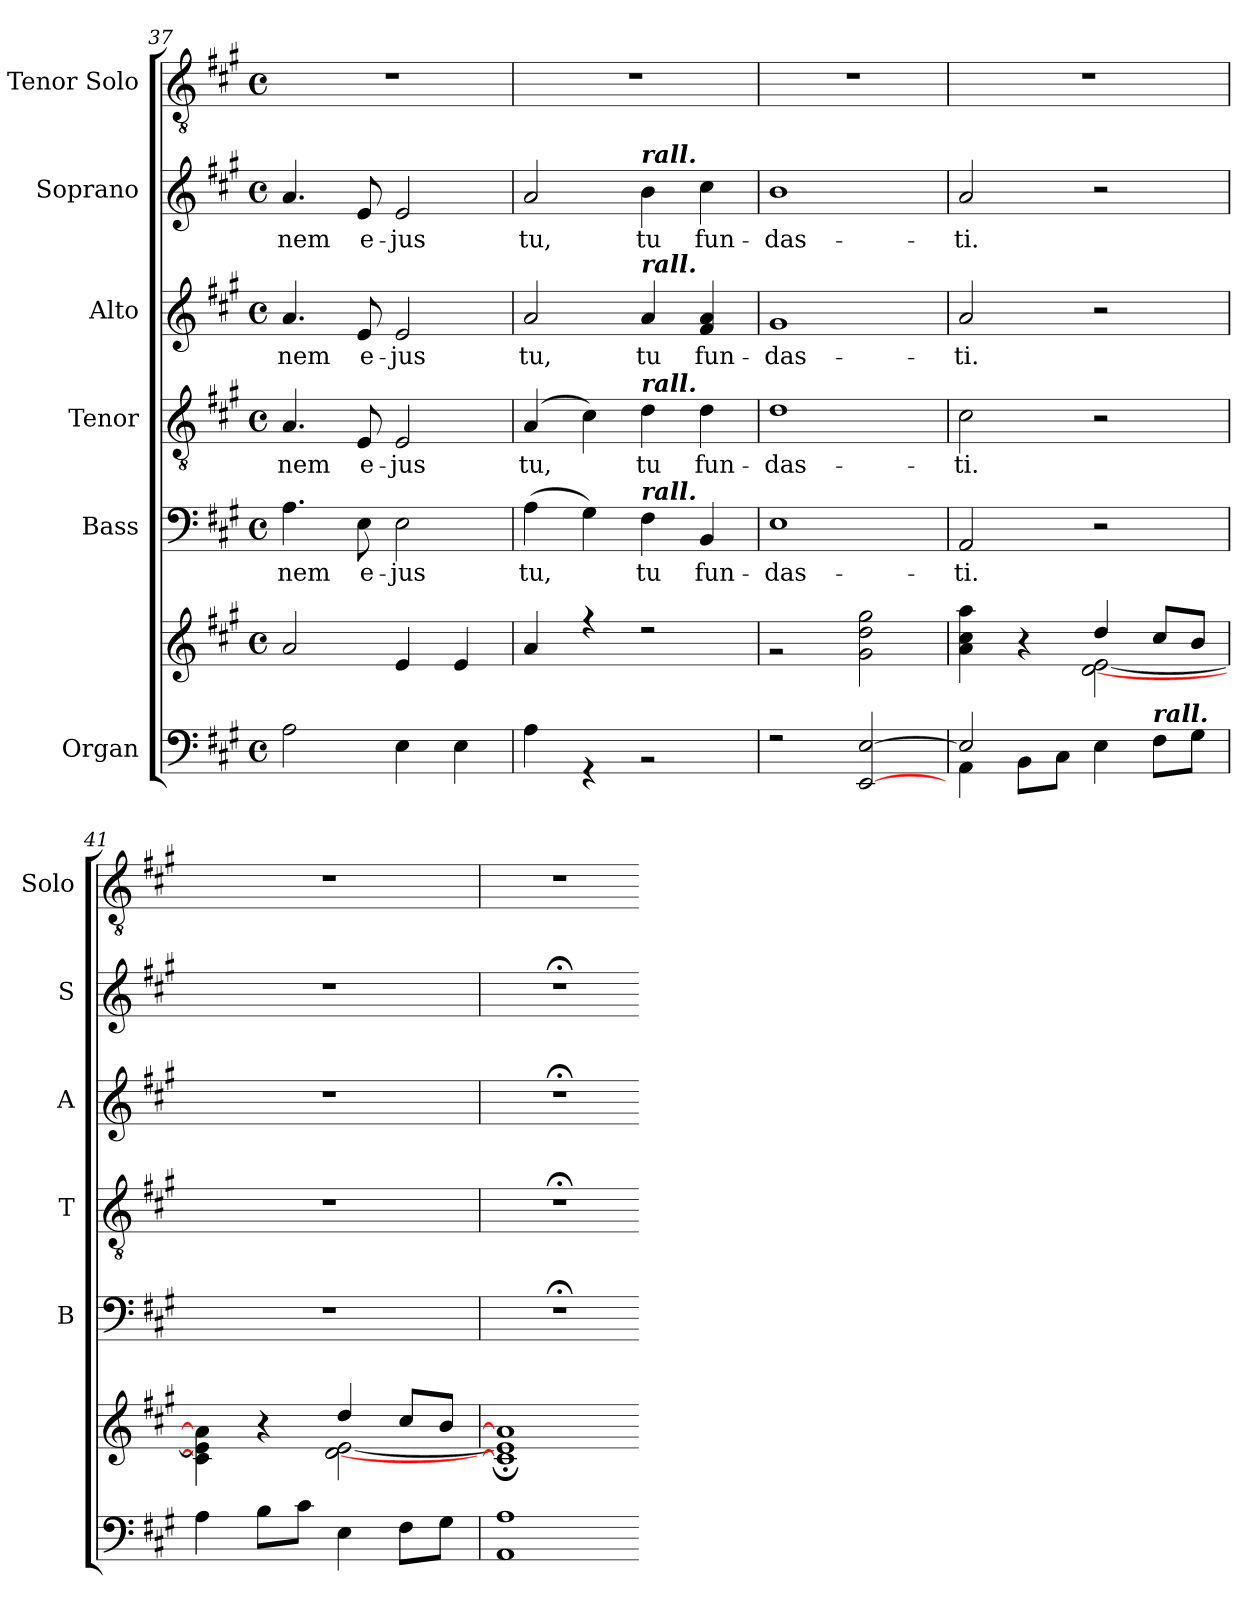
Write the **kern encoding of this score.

**kern	**kern	**kern	**text	**kern	**text	**kern	**text	**kern	**text	**kern
*part6	*part6	*part5	*part5	*part4	*part4	*part3	*part3	*part2	*part2	*part1
*staff7	*staff6	*staff5	*staff5	*staff4	*staff4	*staff3	*staff3	*staff2	*staff2	*staff1
*I"Organ	*	*I"Bass	*	*I"Tenor	*	*I"Alto	*	*I"Soprano	*	*I"Tenor Solo
*	*	*I'B	*	*I'T	*	*I'A	*	*I'S	*	*I'Solo
!!LO:LB:g=z
*clefF4	*clefG2	*clefF4	*	*clefGv2	*	*clefG2	*	*clefG2	*	*clefGv2
*k[f#c#g#]	*k[f#c#g#]	*k[f#c#g#]	*	*k[f#c#g#]	*	*k[f#c#g#]	*	*k[f#c#g#]	*	*k[f#c#g#]
*A:	*A:	*A:	*	*A:	*	*A:	*	*A:	*	*A:
*M4/4	*M4/4	*M4/4	*	*M4/4	*	*M4/4	*	*M4/4	*	*M4/4
*met(c)	*met(c)	*met(c)	*	*met(c)	*	*met(c)	*	*met(c)	*	*met(c)
=37	=37	=37	=37	=37	=37	=37	=37	=37	=37	=37
*^	*^	*	*	*	*	*	*	*	*	*
!	!	!	!	!	!LO:LY:b	!	!LO:LY:b	!	!LO:LY:b	!	!LO:LY:b	!
1ryy	2A\	2a	1ryy	4.A	-nem	4.A	-nem	4.a	-nem	4.a	-nem	1r
!	!	!	!	!	!LO:LY:b	!	!LO:LY:b	!	!LO:LY:b	!	!LO:LY:b	!
.	.	.	.	8E	e-	8E	e-	8e	e-	8e	e-	.
!	!	!	!	!	!LO:LY:b	!	!LO:LY:b	!	!LO:LY:b	!	!LO:LY:b	!
.	4E\	4e	.	2E	-jus	2E	-jus	2e	-jus	2e	-jus	.
.	4E\	4e	.	.	.	.	.	.	.	.	.	.
=38	=38	=38	=38	=38	=38	=38	=38	=38	=38	=38	=38	=38
!	!	!	!	!	!LO:LY:b	!	!LO:LY:b	!	!LO:LY:b	!	!LO:LY:b	!
1ryy	4A\	4a	1ryy	(>4A	tu,	(<4A	tu,	2a	tu,	2a	tu,	1r
.	4r	4r	.	4G#)	.	4c#)	.	.	.	.	.	.
!	!	!	!	!	!	!	!	!	!	!LO:TX:a:Bi:t=rall.	!	!
!	!	!	!	!	!	!	!	!LO:TX:a:Bi:t=rall.	!	!	!	!
!	!	!	!	!	!	!LO:TX:a:Bi:t=rall.	!	!	!	!	!	!
!	!	!	!	!LO:TX:a:Bi:t=rall.	!	!	!	!	!	!	!	!
!	!	!	!	!	!LO:LY:b	!	!LO:LY:b	!	!LO:LY:b	!	!LO:LY:b	!
.	2r	2r	.	4F#	tu	4d	tu	4a	tu	4b	tu	.
!	!	!	!	!	!LO:LY:b	!	!LO:LY:b	!	!LO:LY:b	!	!LO:LY:b	!
.	.	.	.	4BB	fun-	4d	fun-	4f# 4a	fun-	4cc#	fun-	.
=39	=39	=39	=39	=39	=39	=39	=39	=39	=39	=39	=39	=39
!	!	!	!	!	!LO:LY:b	!	!LO:LY:b	!	!LO:LY:b	!	!LO:LY:b	!
2r	1ryy	1ryy	2r	1E	-das-	1d	-das-	1g#	-das-	1b	-das-	1r
[2EE/ [2E/	.	.	2g# 2dd 2gg#	.	.	.	.	.	.	.	.	.
=40	=40	=40	=40	=40	=40	=40	=40	=40	=40	=40	=40	=40
!	!	!	!	!	!LO:LY:b	!	!LO:LY:b	!	!LO:LY:b	!	!LO:LY:b	!
2E/]	4AA\	2ryy	4a 4cc# 4aa	2AA	-ti.	2c#	-ti.	2a	-ti.	2a	-ti.	1r
.	8BB\L	.	4r	.	.	.	.	.	.	.	.	.
.	8C#\J	.	.	.	.	.	.	.	.	.	.	.
2ryy	4E\	4dd/	[2d\ [2e\	2r	.	2r	.	2r	.	2r	.	.
!	!LO:TX:a:Bi:t=rall.	!	!	!	!	!	!	!	!	!	!	!
.	8F#\L	8cc#/L	.	.	.	.	.	.	.	.	.	.
.	8G#\J	8b/J	.	.	.	.	.	.	.	.	.	.
=41	=41	=41	=41	=41	=41	=41	=41	=41	=41	=41	=41	=41
1ryy	4A\	2ryy	4c#\] 4e\] 4a\]	1r	.	1r	.	1r	.	1r	.	1r
.	8B\L	.	4r	.	.	.	.	.	.	.	.	.
.	8c#\J	.	.	.	.	.	.	.	.	.	.	.
.	4E\	4dd/	[2d\ [2e\	.	.	.	.	.	.	.	.	.
.	8F#\L	8cc#/L	.	.	.	.	.	.	.	.	.	.
.	8G#\J	8b/J	.	.	.	.	.	.	.	.	.	.
=42	=42	=42	=42	=42	=42	=42	=42	=42	=42	=42	=42	=42
1ryy	1AA\ 1A\	1ryy	1c#];< 1e];< 1a];<	1r;<	.	1r;<	.	1r;<	.	1r;<	.	1r
*v	*v	*	*	*	*	*	*	*	*	*	*	*
*	*v	*v	*	*	*	*	*	*	*	*	*
==	==	==	=	==	=	==	=	==	=	=
*-	*-	*-	*-	*-	*-	*-	*-	*-	*-	*-
